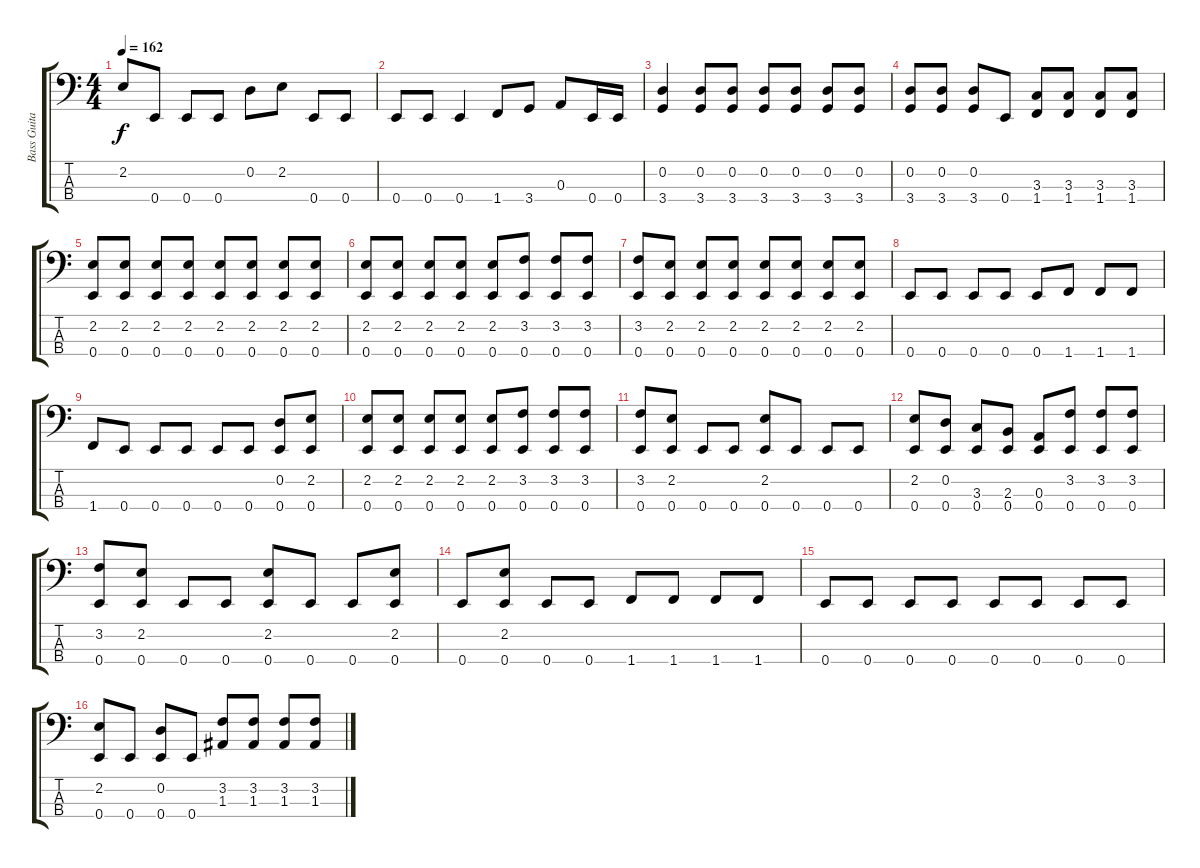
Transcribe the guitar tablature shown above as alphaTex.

\track ("Bass Guitar" "Bass Guita") {instrument electricbasspick}
\staff {score tabs}
\tuning (G2 D2 A1 E1) {hide}
\ts (4 4)
\tempo 162
\clef f4
\ks c
2.2.8{dy f} 0.4.8 0.4.8 0.4.8 0.2.8 2.2.8 0.4.8 0.4.8 |
0.4.8 0.4.8 0.4.4 1.4.8 3.4.8 0.3.8 0.4.16 0.4.16 |
(0.2 3.4).4 (0.2 3.4).8 (0.2 3.4).8 (0.2 3.4).8 (0.2 3.4).8 (0.2 3.4).8 (0.2 3.4).8 |
(0.2 3.4).8 (0.2 3.4).8 (0.2 3.4).8 0.4.8 (3.3 1.4).8 (3.3 1.4).8 (3.3 1.4).8 (3.3 1.4).8 |
(2.2 0.4).8 (2.2 0.4).8 (2.2 0.4).8 (2.2 0.4).8 (2.2 0.4).8 (2.2 0.4).8 (2.2 0.4).8 (2.2 0.4).8 |
(2.2 0.4).8 (2.2 0.4).8 (2.2 0.4).8 (2.2 0.4).8 (2.2 0.4).8 (3.2 0.4).8 (3.2 0.4).8 (3.2 0.4).8 |
(3.2 0.4).8 (2.2 0.4).8 (2.2 0.4).8 (2.2 0.4).8 (2.2 0.4).8 (2.2 0.4).8 (2.2 0.4).8 (2.2 0.4).8 |
0.4.8 0.4.8 0.4.8 0.4.8 0.4.8 1.4.8 1.4.8 1.4.8 |
1.4.8 0.4.8 0.4.8 0.4.8 0.4.8 0.4.8 (0.2 0.4).8 (2.2 0.4).8 |
(2.2 0.4).8 (2.2 0.4).8 (2.2 0.4).8 (2.2 0.4).8 (2.2 0.4).8 (3.2 0.4).8 (3.2 0.4).8 (3.2 0.4).8 |
(3.2 0.4).8 (2.2 0.4).8 0.4.8 0.4.8 (2.2 0.4).8 0.4.8 0.4.8 0.4.8 |
(2.2 0.4).8 (0.2 0.4).8 (3.3 0.4).8 (2.3 0.4).8 (0.3 0.4).8 (3.2 0.4).8 (3.2 0.4).8 (3.2 0.4).8 |
(3.2 0.4).8 (2.2 0.4).8 0.4.8 0.4.8 (2.2 0.4).8 0.4.8 0.4.8 (2.2 0.4).8 |
0.4.8 (2.2 0.4).8 0.4.8 0.4.8 1.4.8 1.4.8 1.4.8 1.4.8 |
0.4.8 0.4.8 0.4.8 0.4.8 0.4.8 0.4.8 0.4.8 0.4.8 |
(2.2 0.4).8 0.4.8 (0.2 0.4).8 0.4.8 (3.2 1.3).8 (3.2 1.3).8 (3.2 1.3).8 (3.2 1.3).8
